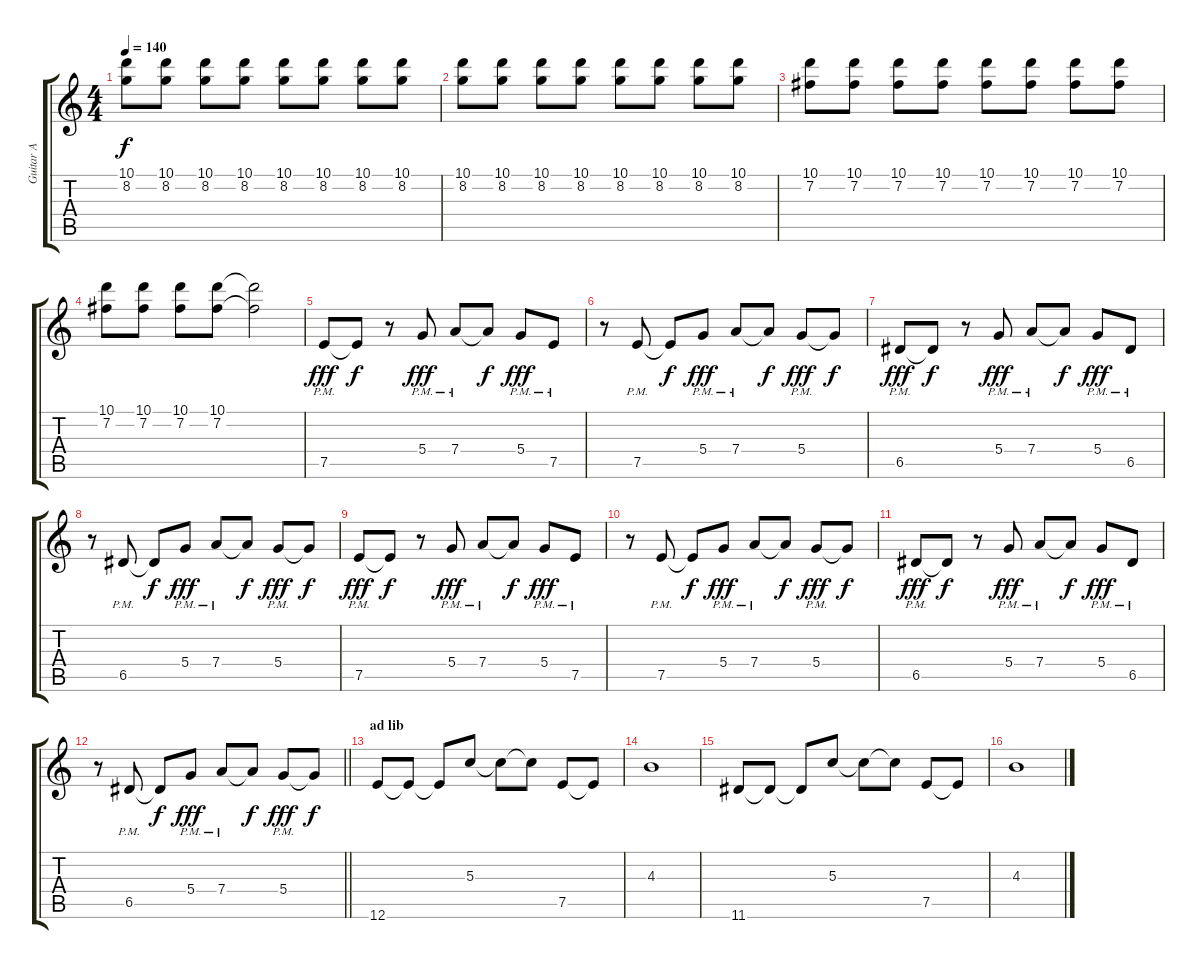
\track ("Guitar A" "Guitar A") {instrument acousticguitarsteel}
\staff {score tabs}
\tuning (E4 B3 G3 D3 A2 E2) {hide}
\ts (4 4)
\tempo 140
\clef g2
\ks c
(10.1 8.2).8{dy f instrument overdrivenguitar} (10.1 8.2).8 (10.1 8.2).8 (10.1 8.2).8 (10.1 8.2).8 (10.1 8.2).8 (10.1 8.2).8 (10.1 8.2).8 |
(10.1 8.2).8 (10.1 8.2).8 (10.1 8.2).8 (10.1 8.2).8 (10.1 8.2).8 (10.1 8.2).8 (10.1 8.2).8 (10.1 8.2).8 |
(10.1 7.2).8 (10.1 7.2).8 (10.1 7.2).8 (10.1 7.2).8 (10.1 7.2).8 (10.1 7.2).8 (10.1 7.2).8 (10.1 7.2).8 |
(10.1 7.2).8 (10.1 7.2).8 (10.1 7.2).8 (10.1 7.2).8 (10.1{t} 7.2{t}).2 |
7.5{pm}.8{dy fff} 7.5{t}.8{dy f} r.8 5.4{pm}.8{dy fff} 7.4{pm}.8 7.4{t}.8{dy f} 5.4{pm}.8{dy fff} 7.5{pm}.8 |
r.8 7.5{pm}.8 7.5{t}.8{dy f} 5.4{pm}.8{dy fff} 7.4{pm}.8 7.4{t}.8{dy f} 5.4{pm}.8{dy fff} 5.4{t}.8{dy f} |
6.5{pm}.8{dy fff} 6.5{t}.8{dy f} r.8 5.4{pm}.8{dy fff} 7.4{pm}.8 7.4{t}.8{dy f} 5.4{pm}.8{dy fff} 6.5{pm}.8 |
r.8 6.5{pm}.8 6.5{t}.8{dy f} 5.4{pm}.8{dy fff} 7.4{pm}.8 7.4{t}.8{dy f} 5.4{pm}.8{dy fff} 5.4{t}.8{dy f} |
7.5{pm}.8{dy fff} 7.5{t}.8{dy f} r.8 5.4{pm}.8{dy fff} 7.4{pm}.8 7.4{t}.8{dy f} 5.4{pm}.8{dy fff} 7.5{pm}.8 |
r.8 7.5{pm}.8 7.5{t}.8{dy f} 5.4{pm}.8{dy fff} 7.4{pm}.8 7.4{t}.8{dy f} 5.4{pm}.8{dy fff} 5.4{t}.8{dy f} |
6.5{pm}.8{dy fff} 6.5{t}.8{dy f} r.8 5.4{pm}.8{dy fff} 7.4{pm}.8 7.4{t}.8{dy f} 5.4{pm}.8{dy fff} 6.5{pm}.8 |
\barLineRight lightlight
r.8 6.5{pm}.8 6.5{t}.8{dy f} 5.4{pm}.8{dy fff} 7.4{pm}.8 7.4{t}.8{dy f} 5.4{pm}.8{dy fff} 5.4{t}.8{dy f} |
\section ("" "ad lib")
12.6.8 12.6{t}.8 12.6{t}.8 5.3.8 5.3{t}.8 5.3{t}.8 7.5.8 7.5{t}.8 |
4.3.1 |
11.6.8 11.6{t}.8 11.6{t}.8 5.3.8 5.3{t}.8 5.3{t}.8 7.5.8 7.5{t}.8 |
4.3.1
